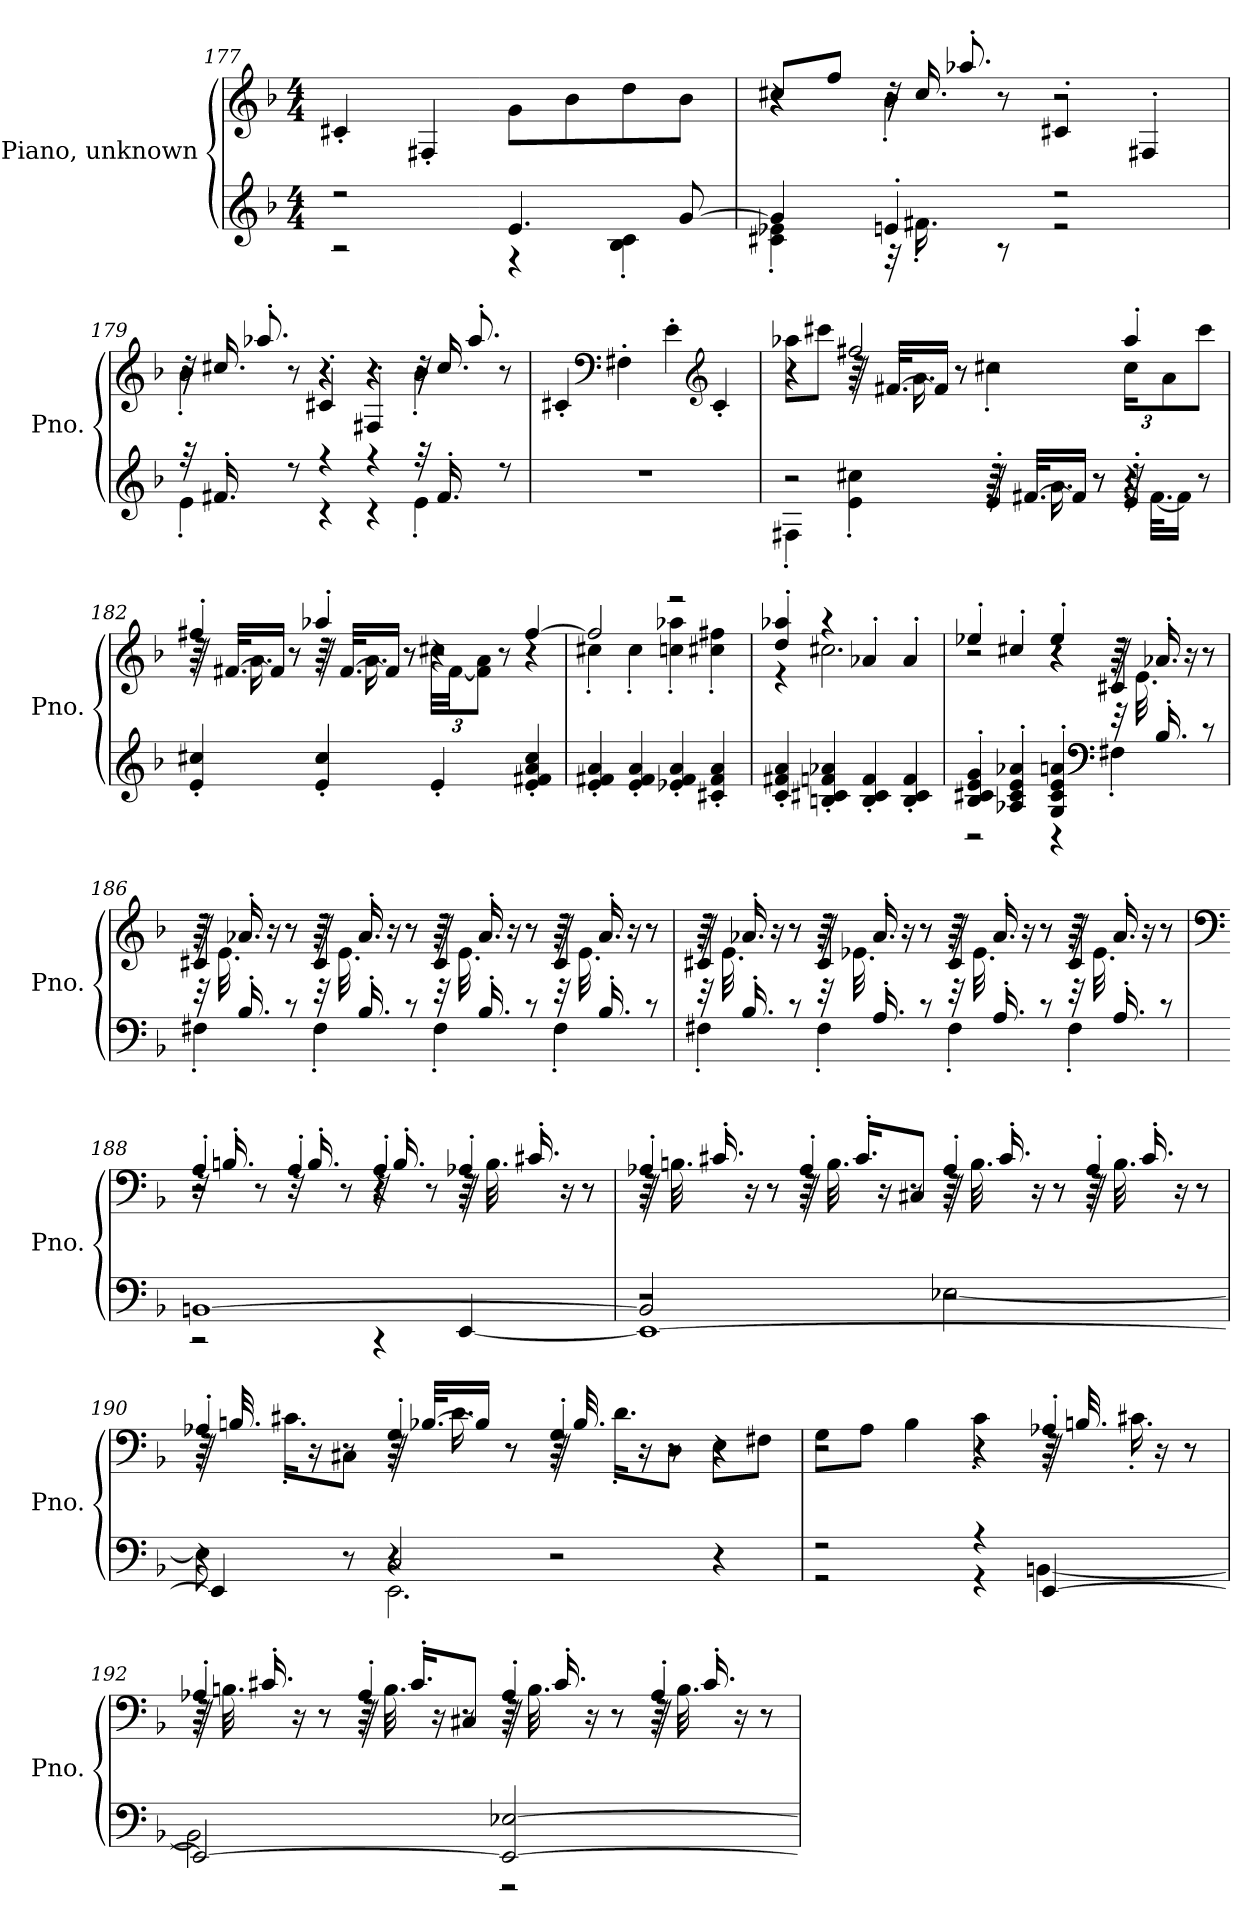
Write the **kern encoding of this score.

**kern	**kern
*part1	*part1
*staff2	*staff1
*I"Piano, unknown	*
*I'Pno.	*
*clefG2	*clefG2
*k[b-]	*k[b-]
*M4/4	*M4/4
=177	=177
*^	*
2r	2r	4c#X'/
.	.	4F#X'/
4.e/	4r	8g\L
.	.	8b-\
.	4B-\' 4c\'	8dd\
[8g/	.	8b-\J
!!LO:LB:g=z
=178	=178	=178
*	*	*^
*	*	*	*^
4g/]	4c#X\' 4e-X\'	4r	4r	8cc#X/L
.	.	.	.	8ff/J
4en'/	32r	32r	4b-'\	16r
.	16.f#X'\	16.cc#/	.	.
.	.	.	.	8.aa-X'/
.	8r	8r	.	.
2r	2r	2r	2r	4c#X'/
.	.	.	.	4F#X'/
=179	=179	=179	=179	=179
32r	4e'\	32r	4b-'\	16r
16.f#X'/	.	16.cc#X/	.	.
.	.	.	.	8.aa-X'/
8r	.	8r	.	.
4r	4r	4r	4r	4c#X'/
4r	4r	4r	4r	4F#X'/
32r	4e'\	32r	4b-'\	16r
16.f#'/	.	16.cc#/	.	.
.	.	.	.	8.aa-'/
8r	.	8r	.	.
*v	*v	*	*	*
*	*v	*v	*v
=180	=180
1r	4c#X'/
*	*clefF4
.	4F#X'\
.	4e'\
*	*clefG2
.	4c#'/
!!LO:LB:g=z
=181	=181
*^	*^
*	*^	*	*^
2r	4F#X'\	2r	4r	8aa-X\L	4r
.	.	.	.	8ccc#X\J	.
.	4e\' 4cc#X\'	.	2ff#X/	32r	64r
.	.	.	.	.	[32.f#X/KLL
.	.	.	.	16.a\	.
.	.	.	.	.	16f#/JJ]
.	.	.	.	8r	8r
64r	32r	4e'/	.	4cc#X'\	2r
[32.f#X/KLL	.	.	.	.	.
.	16.a\	.	.	.	.
16f#/JJ]	.	.	.	.	.
8r	8r	.	.	.	.
*	*	*	*	*Xbrackettup	*
4r	64r	4e'/	4aa-'/	24cc#\KL	.
.	[32.f#\KLL	.	.	.	.
.	.	.	.	12a\	.
.	16f#\JJ]	.	.	.	.
.	8r	.	.	8ccc#\J	.
*v	*v	*v	*	*	*
!!LO:LB:g=z	!!	!!
=182	=182	=182	=182
4e/' 4cc#X/'	4ff#X'/	32r	64r
.	.	.	[32.f#X/KLL
.	.	16.a\	.
.	.	.	16f#/JJ]
.	.	8r	8r
4e/' 4cc#/'	4aa-X'/	32r	64r
.	.	.	[32.f#/KLL
.	.	16.a\	.
.	.	.	16f#/JJ]
.	.	8r	8r
4e'/	4r	48cc#X\LLL	2r
.	.	[48f#\JJ	.
.	.	12f#\] 12a\J	.
.	.	8r	.
4e/' 4f#X/' 4a/' 4cc#/'	[4ff#/	4r	.
*	*	*v	*v
=183	=183	=183
4e/' 4f#X/' 4a/'	2ff#/]	4cc#X'\
4e/' 4f#/' 4a/'	.	4cc#'\
4e-X/' 4f#/' 4a/'	2r	4ccn\' 4aa-X\'
4c#X/' 4f#/' 4a/'	.	4cc#X\' 4ff#X\'
=184	=184	=184
4c/' 4f#X/' 4a/'	4dd/' 4aa-X/'	4r
4Bn/' 4c#X/' 4fn/' 4a-X/'	4r	2.cc#X\
4B/' 4c#/' 4f/'	4a-X'/	.
4B/' 4c#/' 4f/'	4a-'/	.
!!LO:LB:g=z
=185	=185	=185
*^	*	*^
4B-/' 4c#X/' 4e/' 4g/'	2r	4ee-X'/	2r	2r
4A-X/' 4c#/' 4e/' 4a-X/'	.	4cc#X'/	.	.
4G/' 4c#/' 4e/' 4an/'	4r	4ee-'/	4r	4r
*clefF4	*	*	*	*
32r	4F#X'\	32r	64r	4c#X'/
.	.	.	32.e\	.
16.B-'/	.	16.a-X'/	.	.
.	.	.	16r	.
8r	.	8r	8r	.
=186	=186	=186	=186	=186
32r	4F#X'\	32r	64r	4c#X'/
.	.	.	32.e\	.
16.B-'/	.	16.a-X'/	.	.
.	.	.	16r	.
8r	.	8r	8r	.
32r	4F#'\	32r	64r	4c#'/
.	.	.	32.e\	.
16.B-'/	.	16.a-'/	.	.
.	.	.	16r	.
8r	.	8r	8r	.
32r	4F#'\	32r	64r	4c#'/
.	.	.	32.e\	.
16.B-'/	.	16.a-'/	.	.
.	.	.	16r	.
8r	.	8r	8r	.
32r	4F#'\	32r	64r	4c#'/
.	.	.	32.e\	.
16.B-'/	.	16.a-'/	.	.
.	.	.	16r	.
8r	.	8r	8r	.
!!LO:PB:g=z	!!	!!
=187	=187	=187	=187	=187
32r	4F#X'\	32r	64r	4c#X'/
.	.	.	32.e\	.
16.B-'/	.	16.a-X'/	.	.
.	.	.	16r	.
8r	.	8r	8r	.
32r	4F#'\	32r	64r	4c#'/
.	.	.	32.e-X\	.
16.A'/	.	16.a-'/	.	.
.	.	.	16r	.
8r	.	8r	8r	.
32r	4F#'\	32r	64r	4c#'/
.	.	.	32.e-\	.
16.A'/	.	16.a-'/	.	.
.	.	.	16r	.
8r	.	8r	8r	.
32r	4F#'\	32r	64r	4c#'/
.	.	.	32.e-\	.
16.A'/	.	16.a-'/	.	.
.	.	.	16r	.
8r	.	8r	8r	.
=188	=188	=188	=188	=188
*	*	*clefF4	*	*
[1BBn	2r	32r	2r	4A'/
.	.	16.Bn'/	.	.
.	.	8r	.	.
.	.	32r	.	4A'/
.	.	16.B'/	.	.
.	.	8r	.	.
.	4r	32r	4r	4A'/
.	.	16.B'/	.	.
.	.	8r	.	.
.	[4EE/	32r	64r	4A-X'/
.	.	.	32.B\	.
.	.	16.c#X'/	.	.
.	.	.	16r	.
.	.	8r	8r	.
!!LO:LB:g=z	!!	!!
=189	=189	=189	=189	=189
*	*^	*	*	*
2BB/]	2r	1EE_	32r	64r	4A-X'/
.	.	.	.	32.Bn\	.
.	.	.	16.c#X'/	.	.
.	.	.	.	16r	.
.	.	.	8r	8r	.
.	.	.	32r	64r	4A-'/
.	.	.	.	32.B\	.
.	.	.	16.c#'/KL	.	.
.	.	.	.	16r	.
.	.	.	8C#X/J	8r	.
2r	[2E-X\	.	32r	64r	4A-'/
.	.	.	.	32.B\	.
.	.	.	16.c#'/	.	.
.	.	.	.	16r	.
.	.	.	8r	8r	.
.	.	.	32r	64r	4A-'/
.	.	.	.	32.B\	.
.	.	.	16.c#'/	.	.
.	.	.	.	16r	.
.	.	.	8r	8r	.
!!LO:LB:g=z	!!	!!
=190	=190	=190	=190	=190	=190
4r	8E-\]	4EE/]	64r	32r	4A-X'/
.	.	.	32.Bn/	.	.
.	.	.	.	16.c#X'\KL	.
.	.	.	16r	.	.
.	8r	.	8r	8C#X\J	.
2C/	2.EE\	4r	64r	32r	4G'/
.	.	.	[32.B-X/KLL	.	.
.	.	.	.	16.d\	.
.	.	.	16B-/JJ]	.	.
.	.	.	8r	8r	.
.	.	2r	64r	32r	4G'/
.	.	.	32.B-/	.	.
.	.	.	.	16.d'\KL	.
.	.	.	16r	.	.
.	.	.	8r	8D\J	.
4r	.	.	4r	8E\L	4r
.	.	.	.	8F#X\J	.
*	*v	*v	*	*	*
=191	=191	=191	=191	=191
2r	2r	2r	8G\L	2r
.	.	.	8A\J	.
.	.	.	4B-\	.
4r	4r	4r	4c'\	4r
[4EE/	[4BBn\	64r	32r	4A-X'/
.	.	32.Bn/	.	.
.	.	.	16.c#X'\	.
.	.	16r	.	.
.	.	8r	8r	.
!!LO:LB:g=z	!!	!!
=192	=192	=192	=192	=192
2EE/_	2BB\]	32r	64r	4A-X'/
.	.	.	32.Bn\	.
.	.	16.c#X'/	.	.
.	.	.	16r	.
.	.	8r	8r	.
.	.	32r	64r	4A-'/
.	.	.	32.B\	.
.	.	16.c#'/KL	.	.
.	.	.	16r	.
.	.	8C#X/J	8r	.
2EE/_ [2E-X/	2r	32r	64r	4A-'/
.	.	.	32.B\	.
.	.	16.c#'/	.	.
.	.	.	16r	.
.	.	8r	8r	.
.	.	32r	64r	4A-'/
.	.	.	32.B\	.
.	.	16.c#'/	.	.
.	.	.	16r	.
.	.	8r	8r	.
*v	*v	*	*	*
*	*v	*v	*v
=	=
*-	*-
